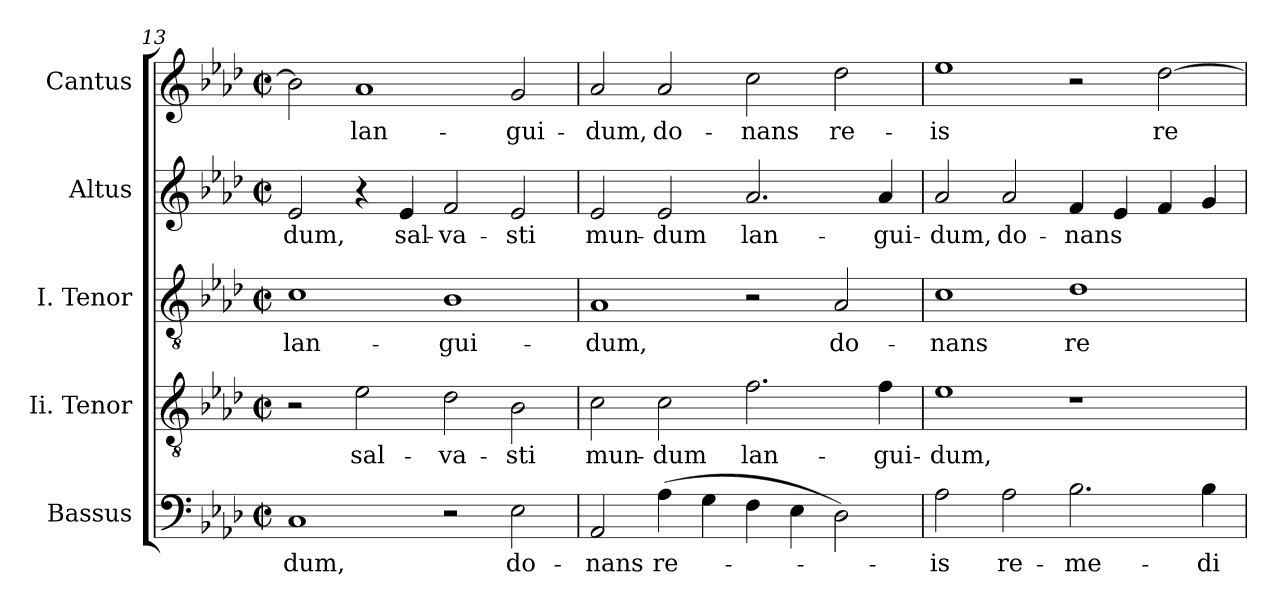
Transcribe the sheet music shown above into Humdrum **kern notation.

**kern	**text	**kern	**text	**kern	**text	**kern	**text	**kern	**text
*part5	*part5	*part4	*part4	*part3	*part3	*part2	*part2	*part1	*part1
*staff5	*staff5	*staff4	*staff4	*staff3	*staff3	*staff2	*staff2	*staff1	*staff1
*I"Bassus	*	*I"Ii. Tenor	*	*I"I. Tenor	*	*I"Altus	*	*I"Cantus	*
*clefF4	*	*clefGv2	*	*clefGv2	*	*clefG2	*	*clefG2	*
*k[b-e-a-d-]	*	*k[b-e-a-d-]	*	*k[b-e-a-d-]	*	*k[b-e-a-d-]	*	*k[b-e-a-d-]	*
*A-:	*	*A-:	*	*A-:	*	*A-:	*	*A-:	*
*M2/2	*	*M2/2	*	*M2/2	*	*M2/2	*	*M2/2	*
*met(c|)	*	*met(c|)	*	*met(c|)	*	*met(c|)	*	*met(c|)	*
=13	=13	=13	=13	=13	=13	=13	=13	=13	=13
!	!LO:LY:b:cj	!	!	!	!LO:LY:b:cj	!	!LO:LY:b:cj	!	!
1C	-dum,	2r	.	1c	lan-	2e-/	-dum,	2b-\]	.
!	!	!	!LO:LY:b:cj	!	!	!	!	!	!LO:LY:b:cj
.	.	2e-\	sal-	.	.	4r	.	1a-	lan-
!	!	!	!	!	!	!	!LO:LY:b	!	!
.	.	.	.	.	.	4e-/	sal-	.	.
!	!	!	!LO:LY:b:cj	!	!LO:LY:b:cj	!	!LO:LY:b:rj	!	!
2r	.	2d-\	-va-	1B-	-gui-	2f/	-va-	.	.
!	!LO:LY:b:cj	!	!LO:LY:b:cj	!	!	!	!LO:LY:b:cj	!	!LO:LY:b:cj
2E-\	do-	2B-\	-sti	.	.	2e-/	-sti	2g/	-gui-
=14	=14	=14	=14	=14	=14	=14	=14	=14	=14
!	!LO:LY:b:cj	!	!LO:LY:b	!	!LO:LY:b:cj	!	!LO:LY:b	!	!LO:LY:b:cj
2AA-/	-nans	2c\	mun-	1A-	-dum,	2e-/	mun-	2a-/	-dum,
!	!LO:LY:b:cj	!	!LO:LY:b:rj	!	!	!	!LO:LY:b:rj	!	!LO:LY:b:cj
(>4A-\	re-	2c\	-dum	.	.	2e-/	-dum	2a-/	do-
4G\	.	.	.	.	.	.	.	.	.
!	!	!	!LO:LY:b:cj	!	!	!	!LO:LY:b:cj	!	!LO:LY:b:cj
4F\	.	2.f\	lan-	2r	.	2.a-/	lan-	2cc\	-nans
4E-\	.	.	.	.	.	.	.	.	.
!	!	!	!	!	!LO:LY:b:cj	!	!	!	!LO:LY:b:cj
2D-\)	.	.	.	2A-/	do-	.	.	2dd-\	re-
!	!	!	!LO:LY:b:cj	!	!	!	!LO:LY:b:cj	!	!
.	.	4f\	-gui-	.	.	4a-/	-gui-	.	.
!!LO:LB:g=z
=15	=15	=15	=15	=15	=15	=15	=15	=15	=15
!	!LO:LY:b:cj	!	!LO:LY:b:cj	!	!LO:LY:b:cj	!	!LO:LY:b:cj	!	!LO:LY:b:cj
2A-\	-is	1e-	-dum,	1c	-nans	2a-/	-dum,	1ee-	-is
!	!LO:LY:b:cj	!	!	!	!	!	!LO:LY:b:cj	!	!
2A-\	re-	.	.	.	.	2a-/	do-	.	.
!	!LO:LY:b:cj	!	!	!	!LO:LY:b:cj	!	!LO:LY:b	!	!
2.B-\	-me-	1r	.	1d-	re-	4f/	-nans	2r	.
.	.	.	.	.	.	4e-/	.	.	.
!	!	!	!	!	!	!	!	!	!LO:LY:b:cj
.	.	.	.	.	.	4f/	.	[>2dd-\	re-
!	!LO:LY:b:cj	!	!	!	!	!	!	!	!
4B-\	-di-	.	.	.	.	4g/	.	.	.
=	=	=	=	=	=	=	=	=	=
*-	*-	*-	*-	*-	*-	*-	*-	*-	*-
